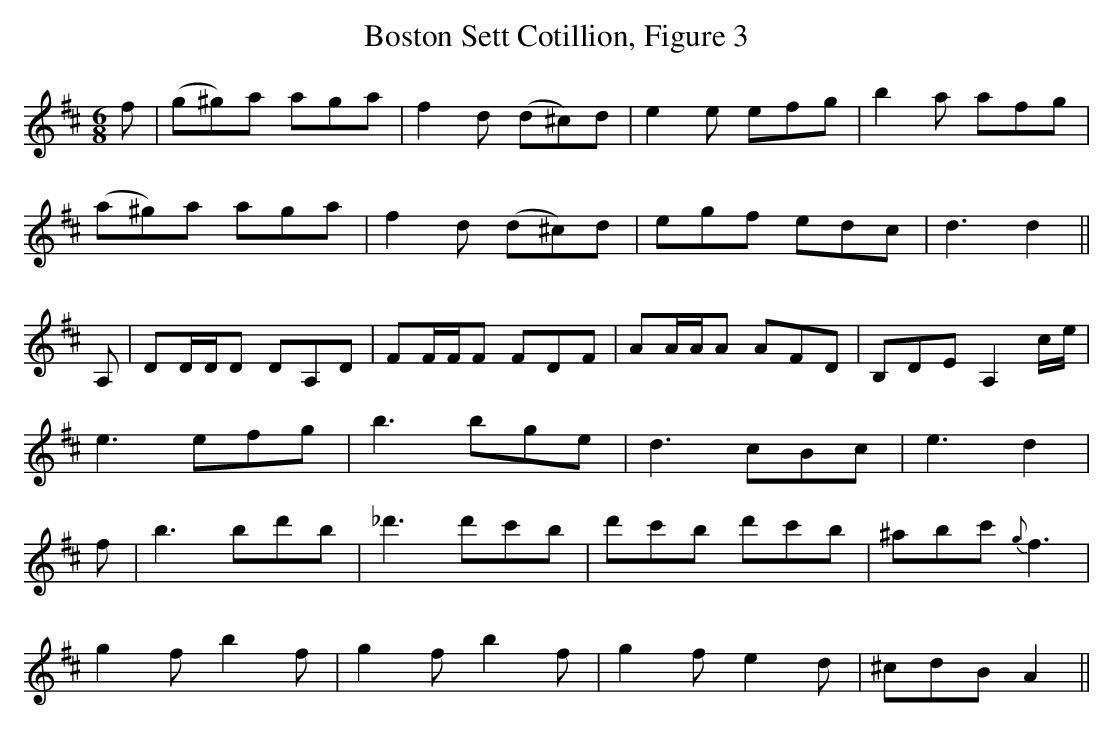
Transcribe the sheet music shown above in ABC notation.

X:1
T:Boston Sett Cotillion, Figure 3
M:6/8
L:1/8
K:D
f|(g^g)a aga|f2d (d^c)d|e2e efg|b2a afg|
(a^g)a aga|f2d (d^c)d|egf edc |d3 d2||
A,|DD/D/D DA,D|FF/F/F FDF|AA/A/A AFD|B,DE A,2c/e/|
e3 efg|b3 bge|d3 cBc|e3 d2|
f|b3 bd'b| _d'3 d'c'b|d'c'b d'c'b|^abc' {g}f3|
g2f b2f|g2f b2f|g2f e2d|^cdB A2||
